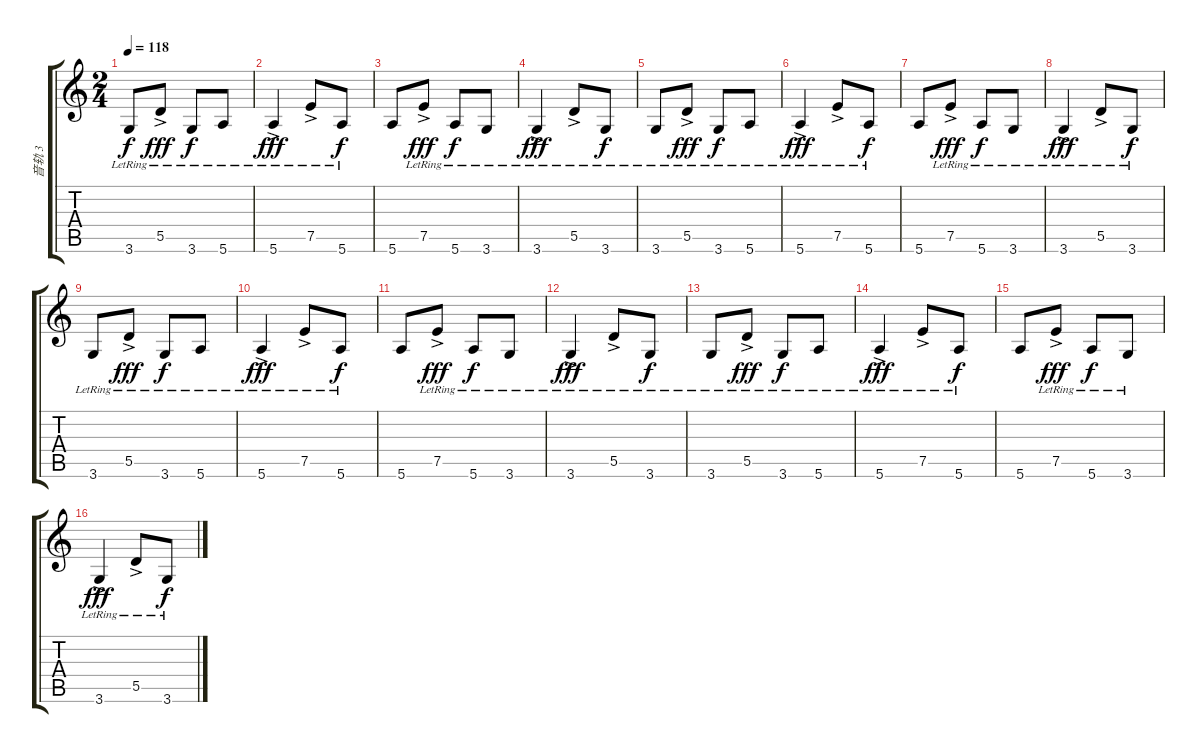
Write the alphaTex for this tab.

\track ("音轨 3" "音轨 3") {instrument electricguitarjazz}
\staff {score tabs}
\tuning (E4 B3 G3 D3 A2 E2) {hide}
\ts (2 4)
\tempo 118
\clef g2
\ks c
3.6{lr}.8{dy f} 5.5{ac lr}.8{dy fff} 3.6{lr}.8{dy f} 5.6{lr}.8 |
5.6{ac lr}.4{dy fff} 7.5{ac lr}.8 5.6{lr}.8{dy f} |
5.6.8 7.5{ac lr}.8{dy fff} 5.6{lr}.8{dy f} 3.6{lr}.8 |
3.6{ac lr}.4{dy fff} 5.5{ac lr}.8 3.6{lr}.8{dy f} |
3.6{lr}.8 5.5{ac lr}.8{dy fff} 3.6{lr}.8{dy f} 5.6{lr}.8 |
5.6{ac lr}.4{dy fff} 7.5{ac lr}.8 5.6{lr}.8{dy f} |
5.6.8 7.5{ac lr}.8{dy fff} 5.6{lr}.8{dy f} 3.6{lr}.8 |
3.6{ac lr}.4{dy fff} 5.5{ac lr}.8 3.6{lr}.8{dy f} |
3.6{lr}.8 5.5{ac lr}.8{dy fff} 3.6{lr}.8{dy f} 5.6{lr}.8 |
5.6{ac lr}.4{dy fff} 7.5{ac lr}.8 5.6{lr}.8{dy f} |
5.6.8 7.5{ac lr}.8{dy fff} 5.6{lr}.8{dy f} 3.6{lr}.8 |
3.6{ac lr}.4{dy fff} 5.5{ac lr}.8 3.6{lr}.8{dy f} |
3.6{lr}.8 5.5{ac lr}.8{dy fff} 3.6{lr}.8{dy f} 5.6{lr}.8 |
5.6{ac lr}.4{dy fff} 7.5{ac lr}.8 5.6{lr}.8{dy f} |
5.6.8 7.5{ac lr}.8{dy fff} 5.6{lr}.8{dy f} 3.6{lr}.8 |
3.6{ac lr}.4{dy fff} 5.5{ac lr}.8 3.6{lr}.8{dy f}
